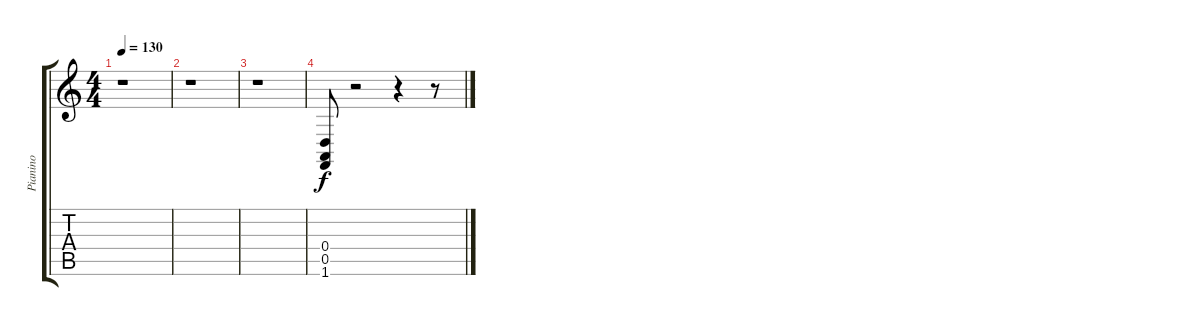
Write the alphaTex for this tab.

\track ("Pianino" "Pianino") {instrument brightacousticpiano}
\staff {score tabs}
\tuning (E4 B3 G3 D3 A2 E2) {hide}
\ts (4 4)
\tempo 130
\clef g2
\ks c
r.1{dy f} |
r.1 |
r.1 |
(0.4 0.5 1.6).8 r.2 r.4 r.8
